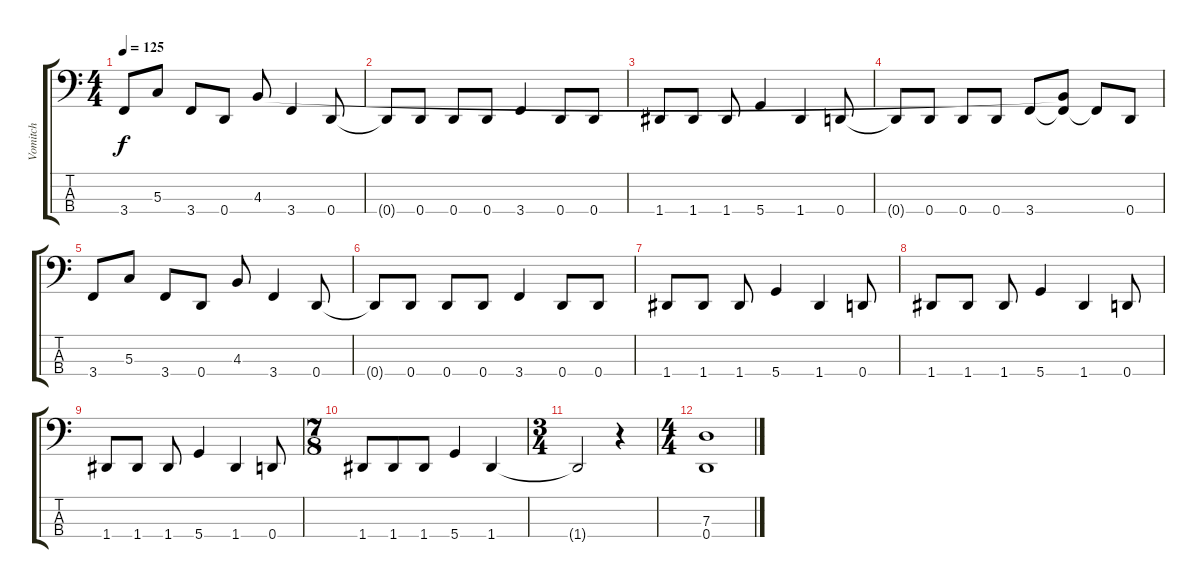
\track ("Vomitch" "Vomitch") {instrument electricbasspick}
\staff {score tabs}
\tuning (F2 C2 G1 D1) {hide}
\ts (4 4)
\tempo 125
\clef f4
\ks c
3.4.8{dy f} 5.3.8 3.4.8 0.4.8 4.3.8 3.4.4 0.4.8 |
0.4{t}.8 0.4.8 0.4.8 0.4.8 3.4.4 0.4.8 0.4.8 |
1.4.8 1.4.8 1.4.8 5.4.4 1.4.4 0.4.8 |
0.4{t}.8 0.4.8 0.4.8 0.4.8 3.4.8 (4.3{t} 3.4{t}).8 3.4{t}.8 0.4.8 |
3.4.8 5.3.8 3.4.8 0.4.8 4.3.8 3.4.4 0.4.8 |
0.4{t}.8 0.4.8 0.4.8 0.4.8 3.4.4 0.4.8 0.4.8 |
1.4.8 1.4.8 1.4.8 5.4.4 1.4.4 0.4.8 |
1.4.8 1.4.8 1.4.8 5.4.4 1.4.4 0.4.8 |
1.4.8 1.4.8 1.4.8 5.4.4 1.4.4 0.4.8 |
\ts (7 8)
1.4.8 1.4.8 1.4.8 5.4.4 1.4.4 |
\ts (3 4)
1.4{t}.2 r.4 |
\ts (4 4)
(7.3 0.4).1
